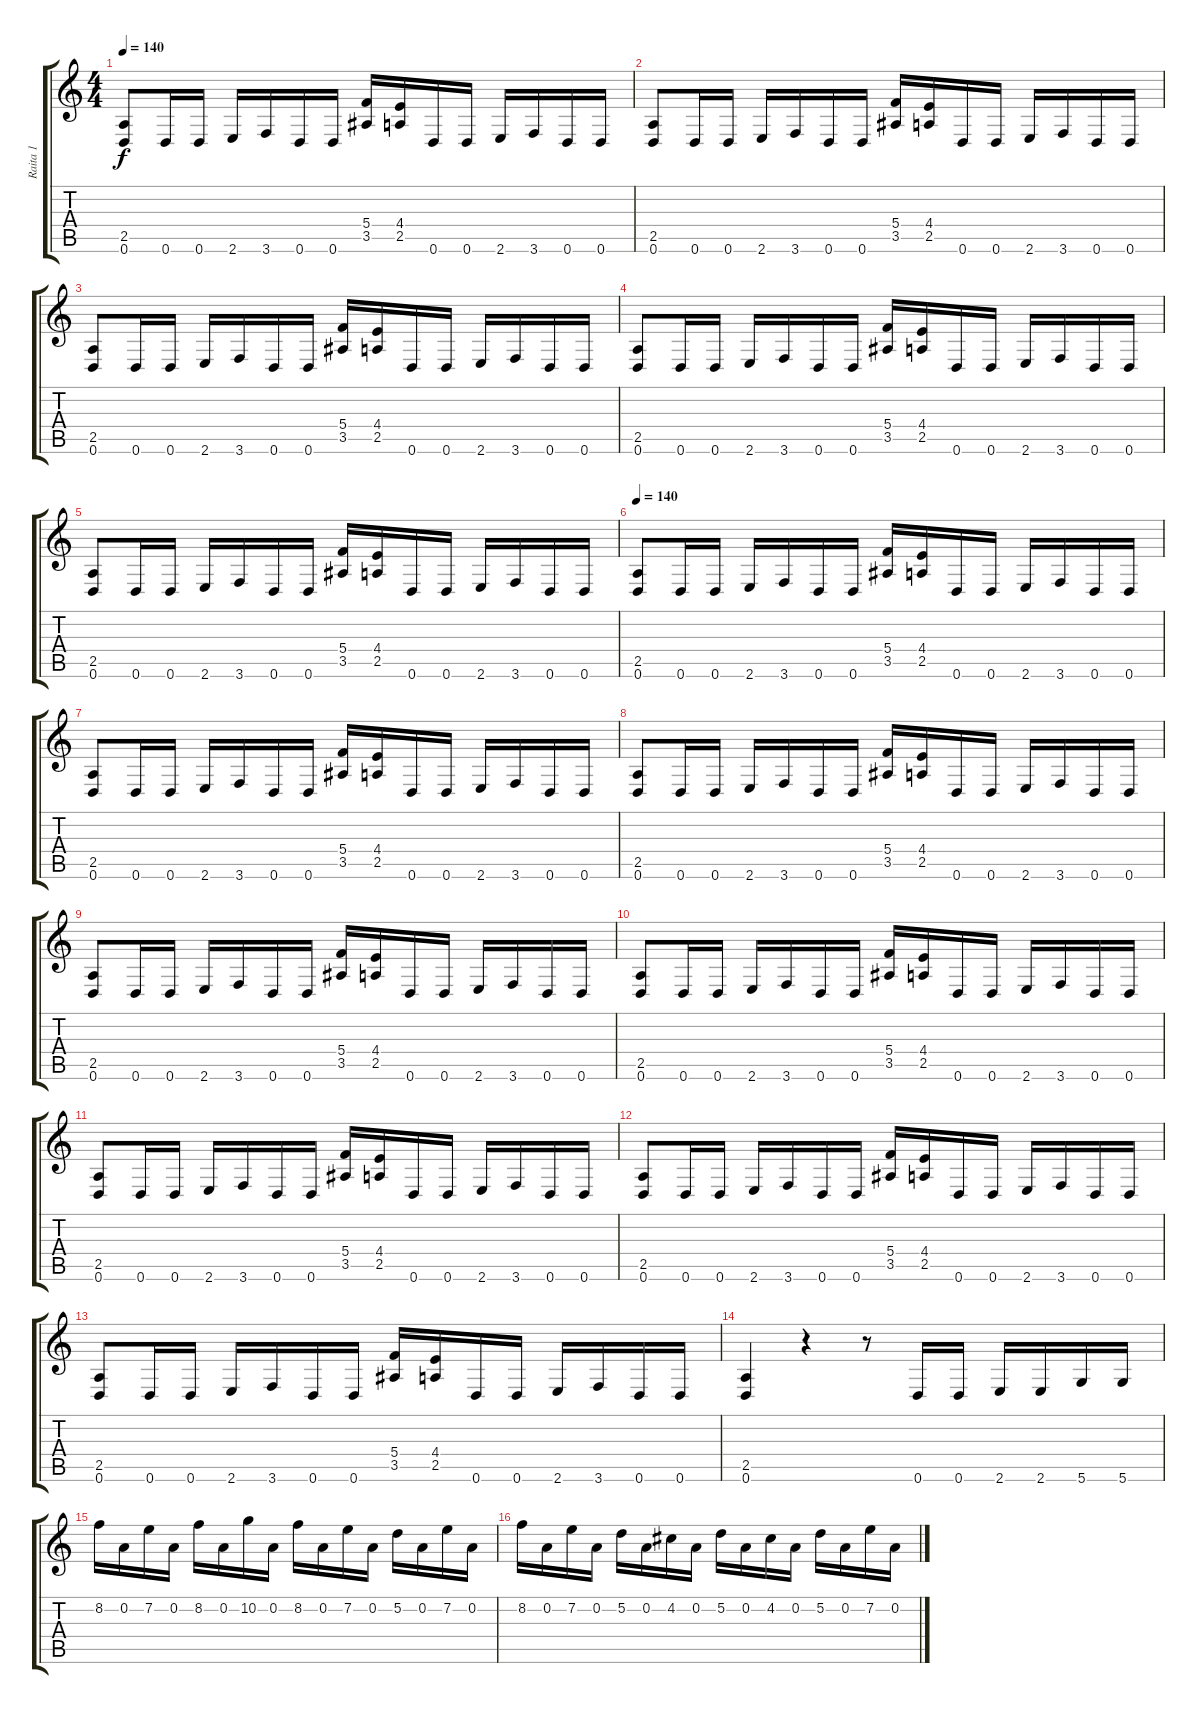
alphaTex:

\track ("Raita 1" "Raita 1") {instrument distortionguitar}
\staff {score tabs}
\tuning (D4 A3 F3 C3 G2 D2) {hide}
\ts (4 4)
\tempo 140
\clef g2
\ks c
(2.5 0.6).8{dy f} 0.6.16 0.6.16 2.6.16 3.6.16 0.6.16 0.6.16 (5.4 3.5).16 (4.4 2.5).16 0.6.16 0.6.16 2.6.16 3.6.16 0.6.16 0.6.16 |
(2.5 0.6).8 0.6.16 0.6.16 2.6.16 3.6.16 0.6.16 0.6.16 (5.4 3.5).16 (4.4 2.5).16 0.6.16 0.6.16 2.6.16 3.6.16 0.6.16 0.6.16 |
(2.5 0.6).8 0.6.16 0.6.16 2.6.16 3.6.16 0.6.16 0.6.16 (5.4 3.5).16 (4.4 2.5).16 0.6.16 0.6.16 2.6.16 3.6.16 0.6.16 0.6.16 |
(2.5 0.6).8 0.6.16 0.6.16 2.6.16 3.6.16 0.6.16 0.6.16 (5.4 3.5).16 (4.4 2.5).16 0.6.16 0.6.16 2.6.16 3.6.16 0.6.16 0.6.16 |
(2.5 0.6).8 0.6.16 0.6.16 2.6.16 3.6.16 0.6.16 0.6.16 (5.4 3.5).16 (4.4 2.5).16 0.6.16 0.6.16 2.6.16 3.6.16 0.6.16 0.6.16 |
\tempo 140
(2.5 0.6).8 0.6.16 0.6.16 2.6.16 3.6.16 0.6.16 0.6.16 (5.4 3.5).16 (4.4 2.5).16 0.6.16 0.6.16 2.6.16 3.6.16 0.6.16 0.6.16 |
(2.5 0.6).8 0.6.16 0.6.16 2.6.16 3.6.16 0.6.16 0.6.16 (5.4 3.5).16 (4.4 2.5).16 0.6.16 0.6.16 2.6.16 3.6.16 0.6.16 0.6.16 |
(2.5 0.6).8 0.6.16 0.6.16 2.6.16 3.6.16 0.6.16 0.6.16 (5.4 3.5).16 (4.4 2.5).16 0.6.16 0.6.16 2.6.16 3.6.16 0.6.16 0.6.16 |
(2.5 0.6).8 0.6.16 0.6.16 2.6.16 3.6.16 0.6.16 0.6.16 (5.4 3.5).16 (4.4 2.5).16 0.6.16 0.6.16 2.6.16 3.6.16 0.6.16 0.6.16 |
(2.5 0.6).8 0.6.16 0.6.16 2.6.16 3.6.16 0.6.16 0.6.16 (5.4 3.5).16 (4.4 2.5).16 0.6.16 0.6.16 2.6.16 3.6.16 0.6.16 0.6.16 |
(2.5 0.6).8 0.6.16 0.6.16 2.6.16 3.6.16 0.6.16 0.6.16 (5.4 3.5).16 (4.4 2.5).16 0.6.16 0.6.16 2.6.16 3.6.16 0.6.16 0.6.16 |
(2.5 0.6).8 0.6.16 0.6.16 2.6.16 3.6.16 0.6.16 0.6.16 (5.4 3.5).16 (4.4 2.5).16 0.6.16 0.6.16 2.6.16 3.6.16 0.6.16 0.6.16 |
(2.5 0.6).8 0.6.16 0.6.16 2.6.16 3.6.16 0.6.16 0.6.16 (5.4 3.5).16 (4.4 2.5).16 0.6.16 0.6.16 2.6.16 3.6.16 0.6.16 0.6.16 |
(2.5 0.6).4 r.4 r.8 0.6.16 0.6.16 2.6.16 2.6.16 5.6.16 5.6.16 |
8.2.16 0.2.16 7.2.16 0.2.16 8.2.16 0.2.16 10.2.16 0.2.16 8.2.16 0.2.16 7.2.16 0.2.16 5.2.16 0.2.16 7.2.16 0.2.16 |
8.2.16 0.2.16 7.2.16 0.2.16 5.2.16 0.2.16 4.2.16 0.2.16 5.2.16 0.2.16 4.2.16 0.2.16 5.2.16 0.2.16 7.2.16 0.2.16
